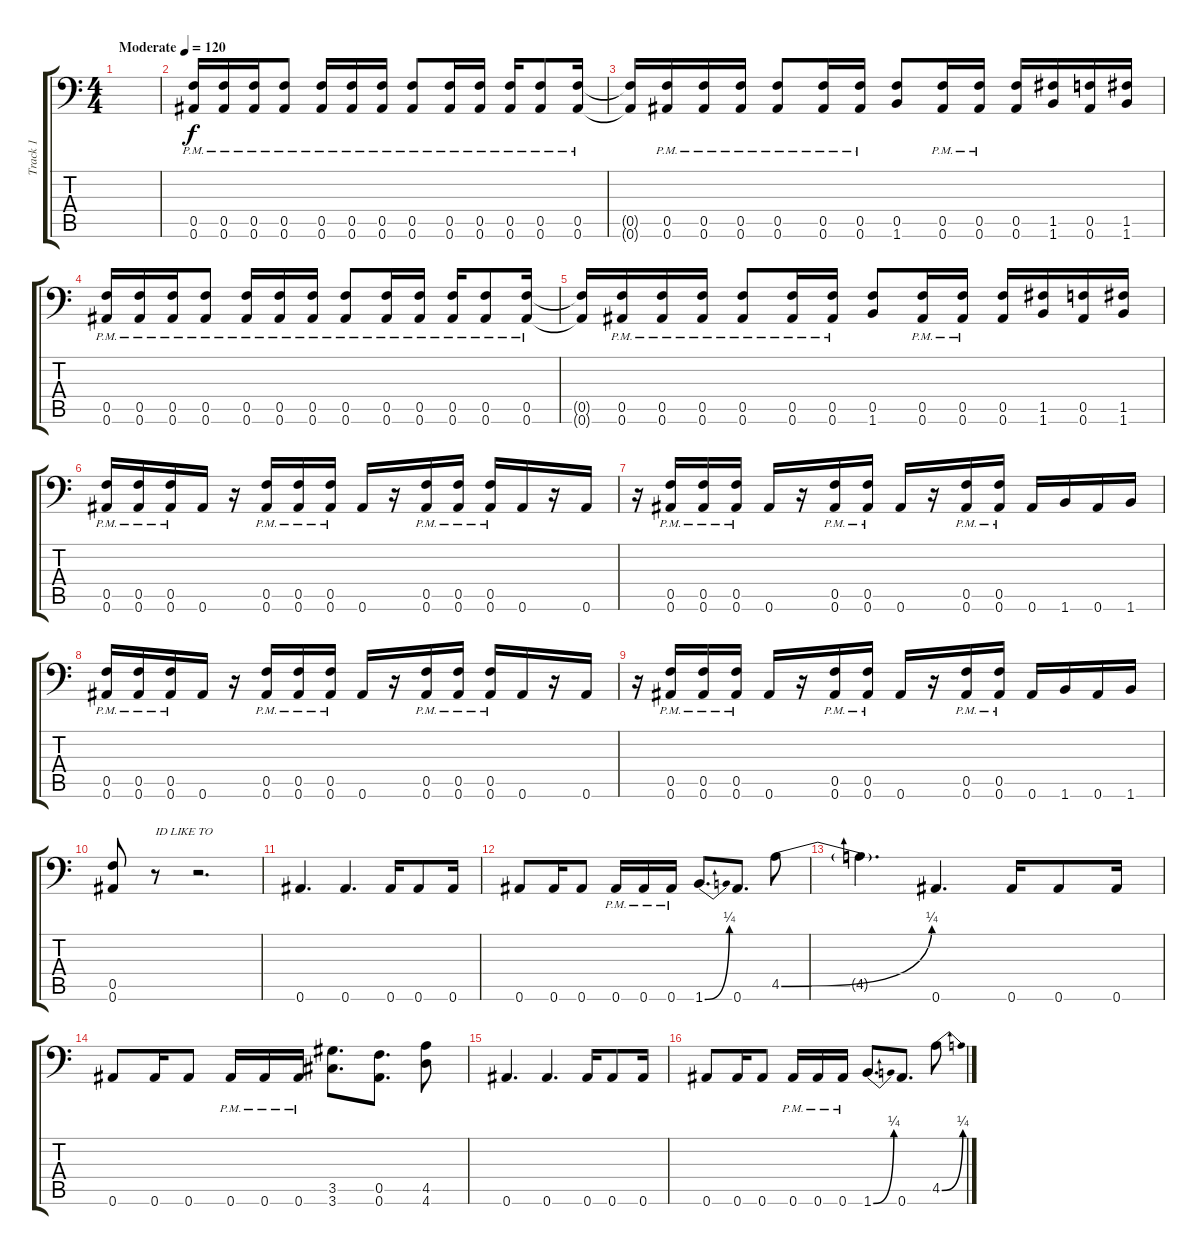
\track ("Track 1" "Track 1") {instrument distortionguitar}
\staff {score tabs}
\tuning (C4 G3 Eb3 Bb2 F2 Bb1) {hide}
\ts (4 4)
\tempo (120 "Moderate")
\clef f4
\ks c
|
(0.5{pm} 0.6{pm}).16 (0.5{pm} 0.6{pm}).16 (0.5{pm} 0.6{pm}).16 (0.5{pm} 0.6{pm}).8 (0.5{pm} 0.6{pm}).16 (0.5{pm} 0.6{pm}).16 (0.5{pm} 0.6{pm}).16 (0.5{pm} 0.6{pm}).8 (0.5{pm} 0.6{pm}).16 (0.5{pm} 0.6{pm}).16 (0.5{pm} 0.6{pm}).16 (0.5{pm} 0.6{pm}).8 (0.5{pm} 0.6{pm}).16 |
(0.5{t} 0.6{t}).16 (0.5{pm} 0.6{pm}).16 (0.5{pm} 0.6{pm}).16 (0.5{pm} 0.6{pm}).16 (0.5{pm} 0.6{pm}).8 (0.5{pm} 0.6{pm}).16 (0.5{pm} 0.6{pm}).16 (0.5 1.6).8 (0.5{pm} 0.6{pm}).16 (0.5{pm} 0.6{pm}).16 (0.5 0.6).16 (1.5 1.6).16 (0.5 0.6).16 (1.5 1.6).16 |
(0.5{pm} 0.6{pm}).16 (0.5{pm} 0.6{pm}).16 (0.5{pm} 0.6{pm}).16 (0.5{pm} 0.6{pm}).8 (0.5{pm} 0.6{pm}).16 (0.5{pm} 0.6{pm}).16 (0.5{pm} 0.6{pm}).16 (0.5{pm} 0.6{pm}).8 (0.5{pm} 0.6{pm}).16 (0.5{pm} 0.6{pm}).16 (0.5{pm} 0.6{pm}).16 (0.5{pm} 0.6{pm}).8 (0.5{pm} 0.6{pm}).16 |
(0.5{t} 0.6{t}).16 (0.5{pm} 0.6{pm}).16 (0.5{pm} 0.6{pm}).16 (0.5{pm} 0.6{pm}).16 (0.5{pm} 0.6{pm}).8 (0.5{pm} 0.6{pm}).16 (0.5{pm} 0.6{pm}).16 (0.5 1.6).8 (0.5{pm} 0.6{pm}).16 (0.5{pm} 0.6{pm}).16 (0.5 0.6).16 (1.5 1.6).16 (0.5 0.6).16 (1.5 1.6).16 |
(0.5{pm} 0.6{pm}).16 (0.5{pm} 0.6{pm}).16 (0.5{pm} 0.6{pm}).16 0.6.16 r.16 (0.5{pm} 0.6{pm}).16 (0.5{pm} 0.6{pm}).16 (0.5{pm} 0.6{pm}).16 0.6.16 r.16 (0.5{pm} 0.6{pm}).16 (0.5{pm} 0.6{pm}).16 (0.5{pm} 0.6{pm}).16 0.6.16 r.16 0.6.16 |
r.16 (0.5{pm} 0.6{pm}).16 (0.5{pm} 0.6{pm}).16 (0.5{pm} 0.6{pm}).16 0.6.16 r.16 (0.5{pm} 0.6{pm}).16 (0.5{pm} 0.6{pm}).16 0.6.16 r.16 (0.5{pm} 0.6{pm}).16 (0.5{pm} 0.6{pm}).16 0.6.16 1.6.16 0.6.16 1.6.16 |
(0.5{pm} 0.6{pm}).16 (0.5{pm} 0.6{pm}).16 (0.5{pm} 0.6{pm}).16 0.6.16 r.16 (0.5{pm} 0.6{pm}).16 (0.5{pm} 0.6{pm}).16 (0.5{pm} 0.6{pm}).16 0.6.16 r.16 (0.5{pm} 0.6{pm}).16 (0.5{pm} 0.6{pm}).16 (0.5{pm} 0.6{pm}).16 0.6.16 r.16 0.6.16 |
r.16 (0.5{pm} 0.6{pm}).16 (0.5{pm} 0.6{pm}).16 (0.5{pm} 0.6{pm}).16 0.6.16 r.16 (0.5{pm} 0.6{pm}).16 (0.5{pm} 0.6{pm}).16 0.6.16 r.16 (0.5{pm} 0.6{pm}).16 (0.5{pm} 0.6{pm}).16 0.6.16 1.6.16 0.6.16 1.6.16 |
(0.5 0.6).8 r.8{txt "ID LIKE TO"} r.2{d} |
0.6.4{d} 0.6.4{d} 0.6.16 0.6.8 0.6.16 |
0.6.8 0.6.16 0.6.8 0.6{pm}.16 0.6{pm}.16 0.6{pm}.16 1.6{be (bend 0 0 60 1)}.8{d} 0.6.8{d} 4.5{be (bend 0 0 60 1)}.8 |
4.5{t}.4{d} 0.6.4{d} 0.6.16 0.6.8 0.6.16 |
0.6.8 0.6.16 0.6.8 0.6{pm}.16 0.6{pm}.16 0.6{pm}.16 (3.5 3.6).8{d} (0.5 0.6).8{d} (4.5 4.6).8 |
0.6.4{d} 0.6.4{d} 0.6.16 0.6.8 0.6.16 |
0.6.8 0.6.16 0.6.8 0.6{pm}.16 0.6{pm}.16 0.6{pm}.16 1.6{be (bend 0 0 60 1)}.8{d} 0.6.8{d} 4.5{be (bend 0 0 60 1)}.8
